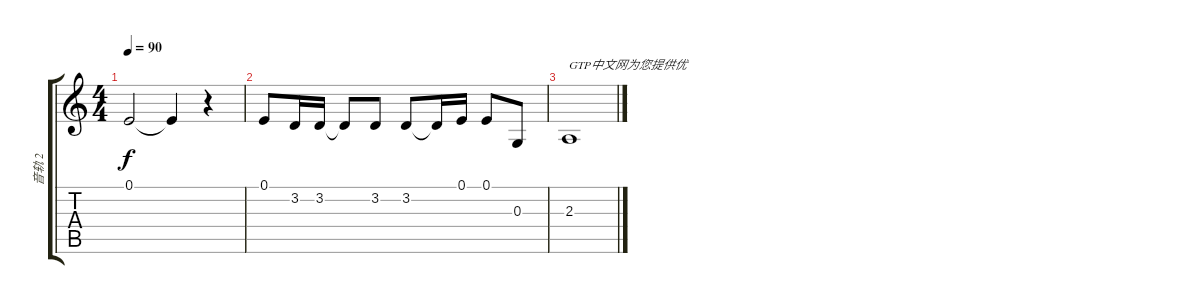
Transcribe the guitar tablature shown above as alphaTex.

\track ("音轨 2" "音轨 2") {instrument lead3calliope}
\staff {score tabs}
\tuning (E4 B3 G3 D3 A2 E2) {hide}
\ts (4 4)
\tempo 90
\clef g2
\ks c
0.1.2{dy f} 0.1{t}.4 r.4 |
0.1.8 3.2.16 3.2.16 3.2{t}.8 3.2.8 3.2.8 3.2{t}.16 0.1.16 0.1.8 0.3.8 |
2.3.1{txt "GTP中文网为您提供优" volume 13}
